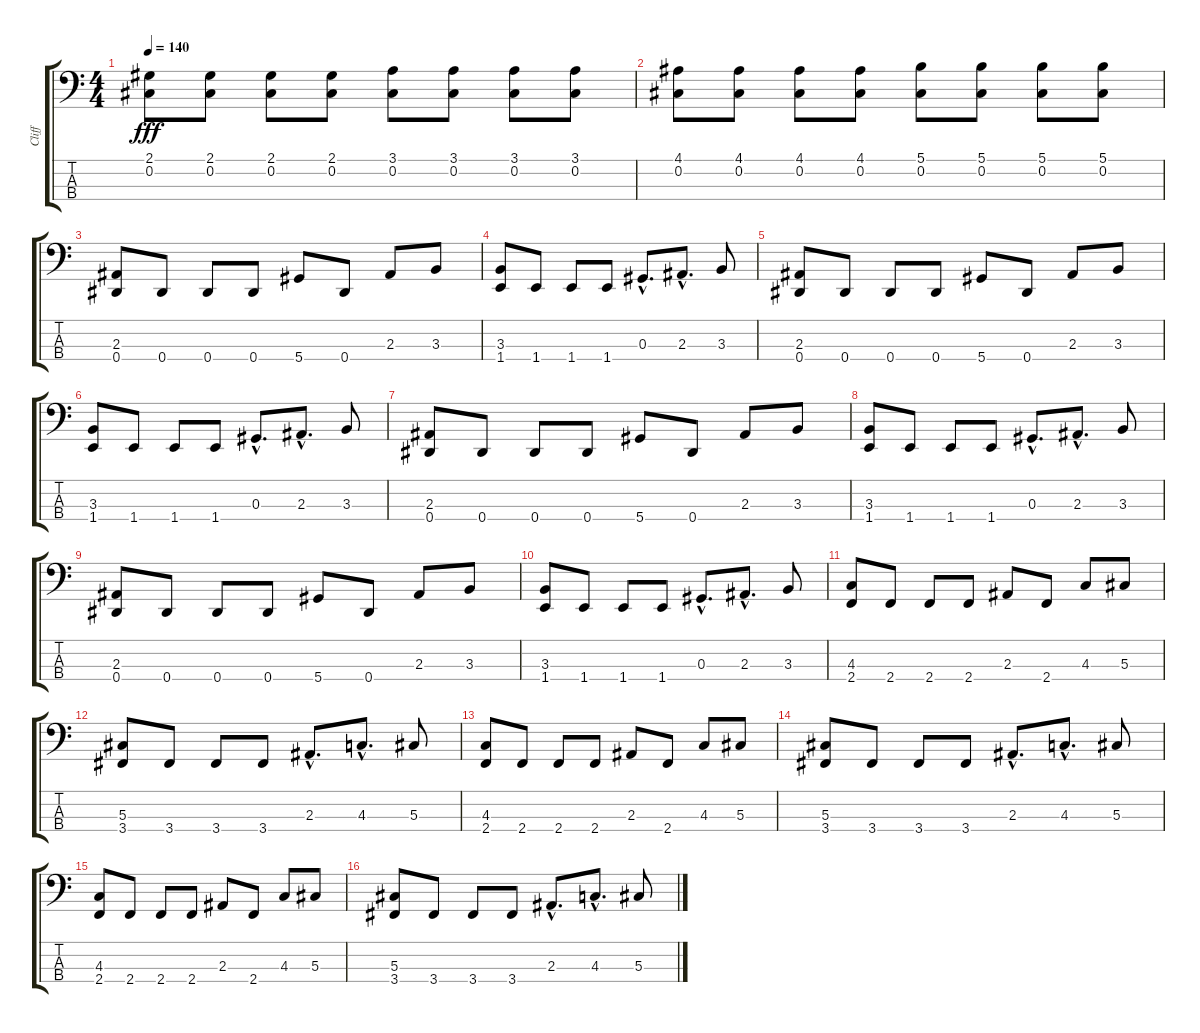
\track ("Cliff" "Cliff") {instrument electricbasspick}
\staff {score tabs}
\tuning (Gb2 Db2 Ab1 Eb1) {hide}
\ts (4 4)
\tempo 140
\clef f4
\ks c
(2.1 0.2).8{dy fff} (2.1 0.2).8 (2.1 0.2).8 (2.1 0.2).8 (3.1 0.2).8 (3.1 0.2).8 (3.1 0.2).8 (3.1 0.2).8 |
(4.1 0.2).8 (4.1 0.2).8 (4.1 0.2).8 (4.1 0.2).8 (5.1 0.2).8 (5.1 0.2).8 (5.1 0.2).8 (5.1 0.2).8 |
(2.3 0.4).8 0.4.8 0.4.8 0.4.8 5.4.8 0.4.8 2.3.8 3.3.8 |
(3.3 1.4).8 1.4.8 1.4.8 1.4.8 0.3{hac}.8{d} 2.3{hac}.8{d} 3.3.8 |
(2.3 0.4).8 0.4.8 0.4.8 0.4.8 5.4.8 0.4.8 2.3.8 3.3.8 |
(3.3 1.4).8 1.4.8 1.4.8 1.4.8 0.3{hac}.8{d} 2.3{hac}.8{d} 3.3.8 |
(2.3 0.4).8 0.4.8 0.4.8 0.4.8 5.4.8 0.4.8 2.3.8 3.3.8 |
(3.3 1.4).8 1.4.8 1.4.8 1.4.8 0.3{hac}.8{d} 2.3{hac}.8{d} 3.3.8 |
(2.3 0.4).8 0.4.8 0.4.8 0.4.8 5.4.8 0.4.8 2.3.8 3.3.8 |
(3.3 1.4).8 1.4.8 1.4.8 1.4.8 0.3{hac}.8{d} 2.3{hac}.8{d} 3.3.8 |
(4.3 2.4).8 2.4.8 2.4.8 2.4.8 2.3.8 2.4.8 4.3.8 5.3.8 |
(5.3 3.4).8 3.4.8 3.4.8 3.4.8 2.3{hac}.8{d} 4.3{hac}.8{d} 5.3.8 |
(4.3 2.4).8 2.4.8 2.4.8 2.4.8 2.3.8 2.4.8 4.3.8 5.3.8 |
(5.3 3.4).8 3.4.8 3.4.8 3.4.8 2.3{hac}.8{d} 4.3{hac}.8{d} 5.3.8 |
(4.3 2.4).8 2.4.8 2.4.8 2.4.8 2.3.8 2.4.8 4.3.8 5.3.8 |
(5.3 3.4).8 3.4.8 3.4.8 3.4.8 2.3{hac}.8{d} 4.3{hac}.8{d} 5.3.8
